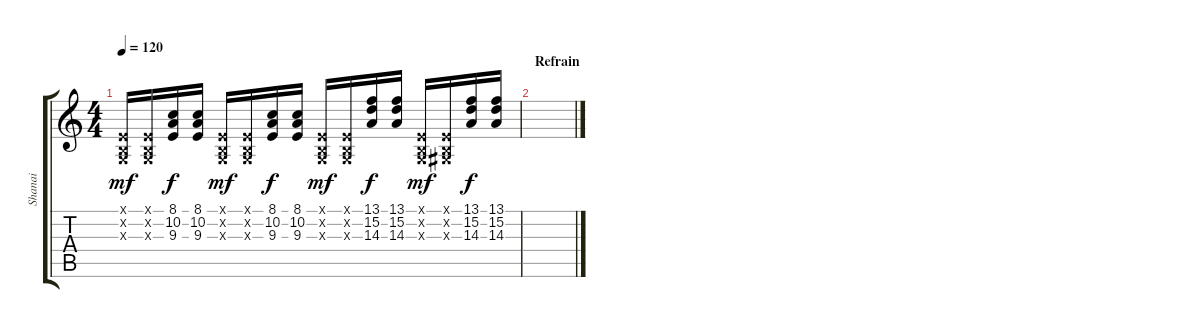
\track ("Shanai" "Shanai") {instrument shanai}
\staff {score tabs}
\tuning (E4 B3 G3 D3 A2 E2) {hide}
\ts (4 4)
\tempo 120
\clef g2
\ks c
(0.1{x} 0.2{x} 0.3{x}).16{dy mf} (0.1{x} 0.2{x} 0.3{x}).16 (8.1 10.2 9.3).16{dy f} (8.1 10.2 9.3).16 (0.1{x} 0.2{x} 0.3{x}).16{dy mf} (0.1{x} 0.2{x} 0.3{x}).16 (8.1 10.2 9.3).16{dy f} (8.1 10.2 9.3).16 (0.1{x} 0.2{x} 0.3{x}).16{dy mf} (0.1{x} 0.2{x} 0.3{x}).16 (13.1 15.2 14.3).16{dy f} (13.1 15.2 14.3).16 (0.1{x} 0.2{x} 0.3{x}).16{dy mf} (0.1{x} 0.2{x} 1.3{x}).16 (13.1 15.2 14.3).16{dy f} (13.1 15.2 14.3).16 |
\section ("" "Refrain")
